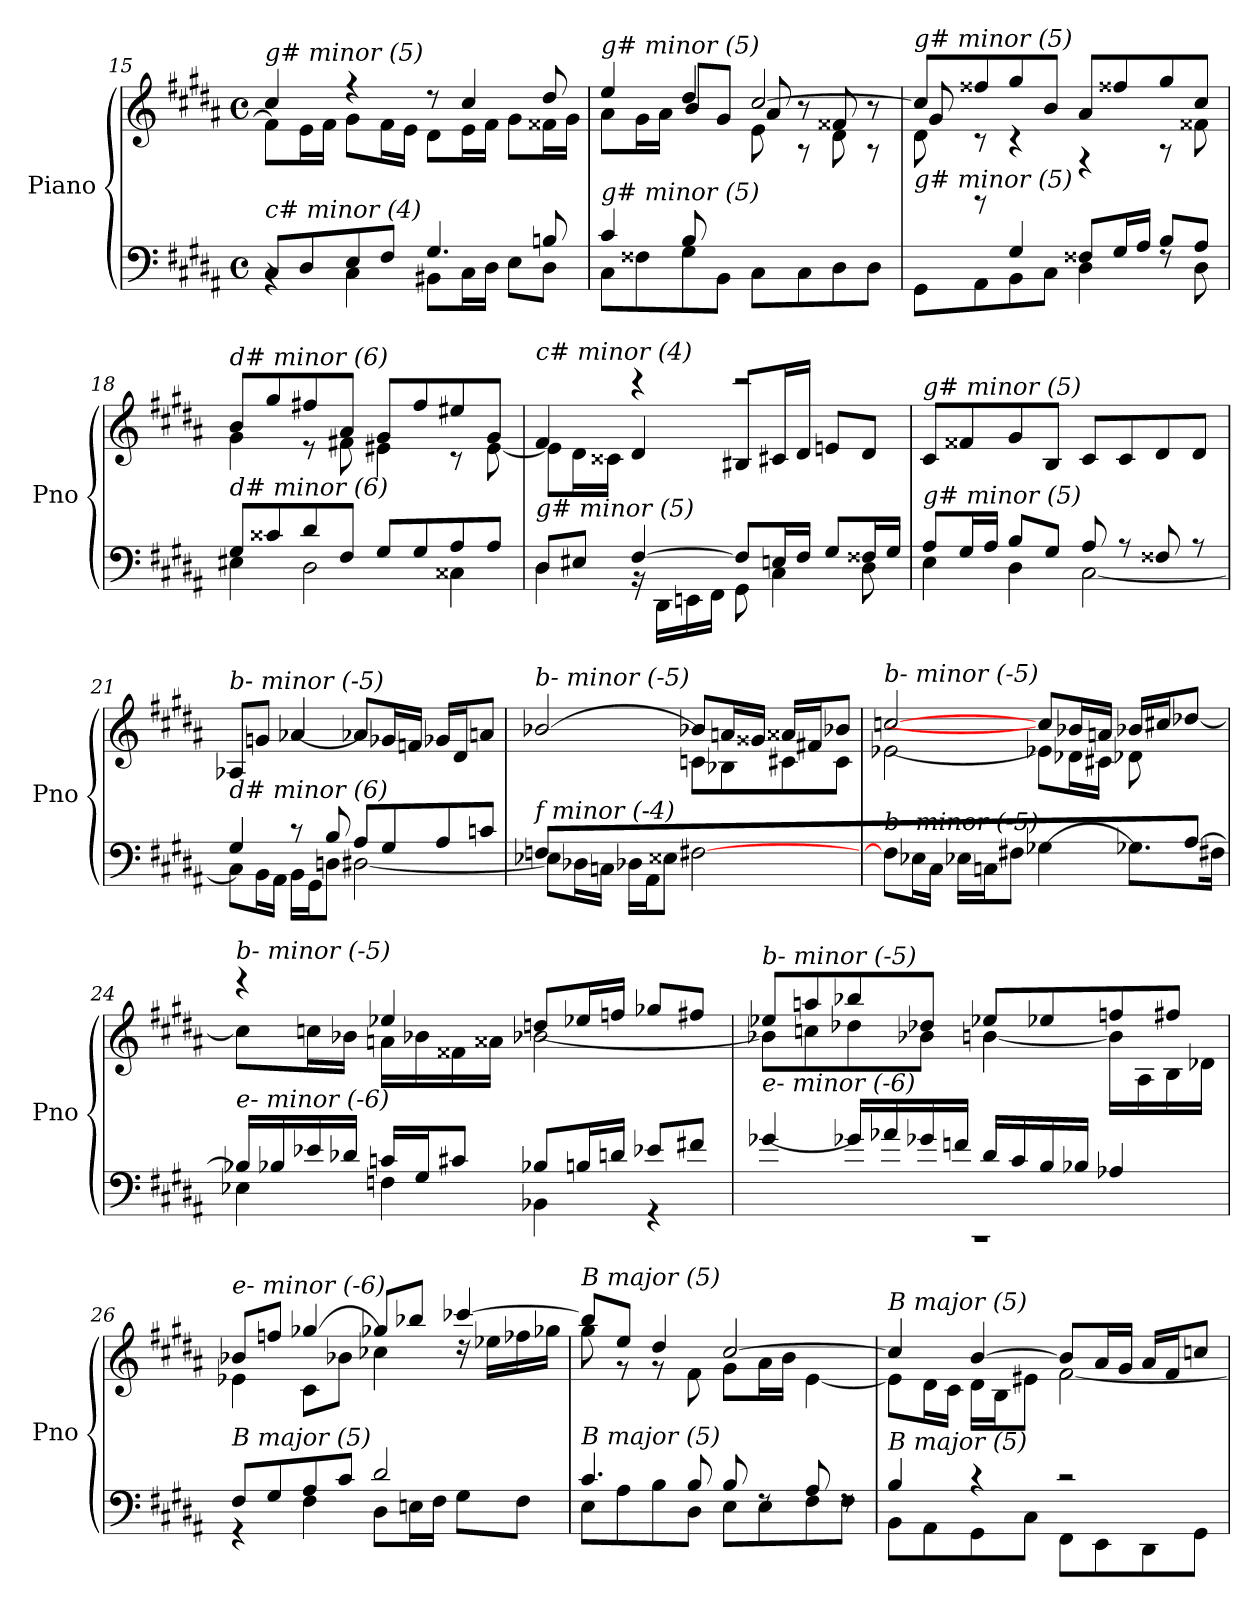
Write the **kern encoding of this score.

**kern	**kern
*part1	*part1
*staff2	*staff1
*I"Piano	*
*I'Pno	*
*clefF4	*clefG2
*k[f#c#g#d#a#]	*k[f#c#g#d#a#]
*M4/4	*M4/4
*met(c)	*met(c)
=15	=15
*^	*^
!	!	!LO:TX:i:t=g# minor (5)	!
!LO:TX:i:t=c# minor (4)	!	!	!
8C#/L	4rBB	4cc#/	8f#\L]
8D#/	.	.	16e\L
.	.	.	16f#\JJ
8E/	4C#\	4r	8g#\L
8F#/J	.	.	16f#\L
.	.	.	16e\JJ
4.G#/	8BB#X\L	8r	8d#\L
.	16C#\L	4cc#/	16e\L
.	16D#\JJ	.	16f#\JJ
.	8E\L	.	8g#\L
8Bn/	8D#\J	8dd#/	16f##X\L
.	.	.	16g#\JJ
!!LO:PB:g=z
=16	=16	=16	=16
*	*	*	*^
!	!	!LO:TX:i:t=g# minor (5)	!	!
!LO:TX:i:t=g# minor (5)	!	!	!	!
4c#/	8C#\L	4ee/	8a#\L	4.ryy
.	8F##X\	.	16g#\L	.
.	.	.	16a#\JJ	.
8B/L	8G#\	4dd#/	8b/L	.
2ryy	8BB\J	.	8g#/J	8d#\J
.	8C#\L	[2cc#/	8a#/	8e\
.	8C#\	.	8r	8rA
.	8D#\	.	8f##X/	8d#\
8ryy	8D#\J	.	8r	8rA
!!LO:LB:g=z	!!	!!
=17	=17	=17	=17	=17
!	!	!LO:TX:i:t=g# minor (5)	!	!
!LO:TX:i:t=g# minor (5)	!	!	!	!
8ryy	8GG#\L	8cc#/L]	8g#/	8d#\
8rb	8AA#\	8ff##X/	8rc	2..ryy
4G#/	8BB\	8gg#/	4rc	.
.	8C#\J	8b/J	.	.
8F##X/L	4D#\	8a#/L	4rF	.
16G#/L	.	8ff##X/	.	.
16A#/JJ	.	.	.	.
8B/L	8rF	8gg#/	8rA	.
8A#/J	8D#\	8cc#/J	8f##X\	.
*	*	*	*v	*v
=18	=18	=18	=18
!	!	!LO:TX:i:t=d# minor (6)	!
!LO:TX:i:t=d# minor (6)	!	!	!
8G#/L	4E#X\	8b/L	4g#\
8c##X/	.	8gg#/	.
8d#/	2D#\	8ff#X/	8r
8F#/J	.	8a#/J	8f#X\
8G#/L	.	8g#/L	4e#X\
8G#/	.	8ff#/	.
8A#/	4C##X\	8ee#X/	8r
8A#/J	.	8g#/J	[8e#\
=19	=19	=19	=19
!	!	!LO:TX:i:t=c# minor (4)	!
!LO:TX:i:t=g# minor (5)	!	!	!
8D#/L	4D#\	4f#/	8e#i\L]
8E#X/J	.	.	16d#\L
.	.	.	16c##Xi\JJ
[4F#/	16rBB	4d#/	4rccc
.	16DD#\LL	.	.
.	16EEn\	.	.
.	16FF#\JJ	.	.
8F#/L]	8GG#\	8B#X/L	2rccc
16En/L	4C#\	16c#X/L	.
16F#/JJ	.	16d#/JJ	.
8G#/L	.	8en/L	.
16F##X/L	8D#\	8d#/J	.
16G#/JJ	.	.	.
*	*	*v	*v
!!LO:LB:g=z
=20	=20	=20
!	!	!LO:TX:i:t=g# minor (5)
!LO:TX:i:t=g# minor (5)	!	!
8A#/L	4E\	8c#/L
16G#/L	.	8f##X/
16A#/JJ	.	.
8B/L	4D#\	8g#/
8G#/J	.	8B/J
8A#/	[2C#\	8c#/L
8r	.	8c#/
8F##X/	.	8d#/
8r	.	8d#/J
=21	=21	=21
!	!	!LO:TX:i:t=b- minor (-5)
!LO:TX:i:t=d# minor (6)	!	!
4G#/	8C#\L]	8A-Xj/L
.	16BB\L	8gnj/J
.	16AA#\JJ	.
8r	16BB\LL	[4a-Xj/
.	16GG#\J	.
8B/	8Dnj\J	.
8A#/L	[2D#\	8a-Xj/L]
8G#/	.	16g-Xj/L
.	.	16fnj/JJ
8A#/	.	16g-Xj/LL
.	.	16d#/J
8cnj/J	.	8anj/J
=22	=22	=22
*	*	*^
!	!	!LO:TX:i:t=b- minor (-5)	!
!LO:TX:i:t=f minor (-4)	!	!	!
8Fnj/L	8E-XZ\L]	[2b-Xj/	8ryy
2..ryy	16D-Xj\L	.	8d#\
.	16Cnj\JJ	.	.
.	16D-Xj\LL	.	8fnj\
.	16AA#\J	.	.
.	8E##Xj\J	.	8gnj\J
.	[2F#j\	8b-Xj/L]	8cnj\L
.	.	16anj/L	8B-Xj\
.	.	16g##Xj/JJ	.
.	.	16a##Xj/LL	8c#Xj\
.	.	16f#Xj/J	.
.	.	8b-Xj/J	8c#\J
!!LO:LB:g=z	!!
=23	=23	=23	=23
!	!	!LO:TX:i:t=b- minor (-5)	!
!LO:TX:i:t=b- minor (-5)	!	!	!
2..ryy	8Fnj\L]	[2ccnj/	[2e-Xj\
.	16E-Xj\L	.	.
.	16C#\JJ	.	.
.	16E-Xj\LL	.	.
.	16Cnj\J	.	.
.	8F#Xj\J	.	.
.	[4G-Xj\	8cc#j/L]	8e-Xj\L]
.	.	16b-Xj/L	16d-Xj\L
.	.	16anj/JJ	16c#Xj\JJ
.	8.G-Xj\L]	16b-Xj/LL	8d-Xj\L
.	.	16cc#Xj/J	.
[8A#/J	.	[8dd-Xj/J	8ryy
.	16F#Xj\Jk	.	.
=24	=24	=24	=24
!	!	!LO:TX:i:t=b- minor (-5)	!
!LO:TX:i:t=e- minor (-6)	!	!	!
16B-Xj/LL]	4E-Xj\	8cc#\L]	4reee
16B-Xj/	.	.	.
16e-Xj/	.	16ccnj\L	.
16d-XZ/JJ	.	16b-Xj\JJ	.
16cnj/LL	4Fnj\	4ee-Xj/	16anj\LL
16G#/J	.	.	16b-Xj\
8c#j/J	.	.	16f##X\
.	.	.	16a##j\JJ
8B-Xj/L	4BB-Xj\	8ddnj/L	[2b-Xj\
16Bn/L	.	16ee-Xj/L	.
16dnj/JJ	.	16ffnj/JJ	.
8e-Xj/L	4r	8gg-Xj/L	.
8f#Xj/J	.	8ff#j/J	.
!!LO:LB:g=z	!!
=25	=25	=25	=25
!	!	!LO:TX:i:t=b- minor (-5)	!
!LO:TX:i:t=e- minor (-6)	!	!	!
1rCC	[4g-Xj/	8ee-Xj/L	8b-Xj\L]
.	.	8aanj/	8ccnj\
.	16g-Xj/LL]	8bb-Xj/	8dd-Xj\
.	16a-Xj/	.	.
.	16g-Xj/	8dd-Xj/J	8b-Xj\J
.	16fnj/JJ	.	.
.	16d#/LL	8ee-Xj/L	[4bn\
.	16c#/	.	.
.	16B/	8ee-Xj/	.
.	16B-Xj/JJ	.	.
.	4A-Xj/	8ffnj/	16b\LL]
.	.	.	16A#\
.	.	8ff#j/J	16B\
.	.	.	16d-Xj\JJ
!!LO:PB:g=z	!!
=26	=26	=26	=26
!	!	!LO:TX:i:t=e- minor (-6)	!
!LO:TX:i:t=B major (5)	!	!	!
8F#/L	4r	8b-Xj/L	4e-Xj\
8G#/	.	8ffnj/J	.
8A#/	4F#\	[4gg-Xj/	8c#\L
8c#/J	.	.	8b-Xj\J
2d#/	8D#\L	8gg-Xj/L]	4cc-Xj\
.	16En\L	8bb-Xj/J	.
.	16F#\JJ	.	.
.	8G#\L	[4ccc-Xj/	16rdd
.	.	.	16ee-Xj\LL
.	8F#\J	.	16ff-XZ\
.	.	.	16gg-Xj\JJ
=27	=27	=27	=27
!	!	!LO:TX:i:t=B major (5)	!
!LO:TX:i:t=B major (5)	!	!	!
4.c#/	8E\L	8bb/L]	8gg#\
.	8A#\	8ee/J	8r
.	8B\	4dd#/	8r
8B/	8D#\J	.	8f#\
8B/	8E\L	[2cc#/	8g#\L
8rF	8E\	.	16a#\L
.	.	.	16b\JJ
8A#/	8F#\	.	[4e\
8rF	8F#\J	.	.
=28	=28	=28	=28
!	!	!LO:TX:i:t=B major (5)	!
!LO:TX:i:t=B major (5)	!	!	!
4B/	8BB\L	4cc#/]	8e\L]
.	8AA#\	.	16d#\L
.	.	.	16c#\JJ
4r	8GG#\	[4b/	16d#\LL
.	.	.	16B\J
.	8C#\J	.	8e#X\J
2r	8FF#\L	8b/L]	[2f#\
.	8EE\	16a#/L	.
.	.	16g#/JJ	.
.	8DD#\	16a#/LL	.
.	.	16f#/J	.
.	8GG#\J	8ccnj/J	.
*v	*v	*	*
*	*v	*v
=	=
*-	*-
